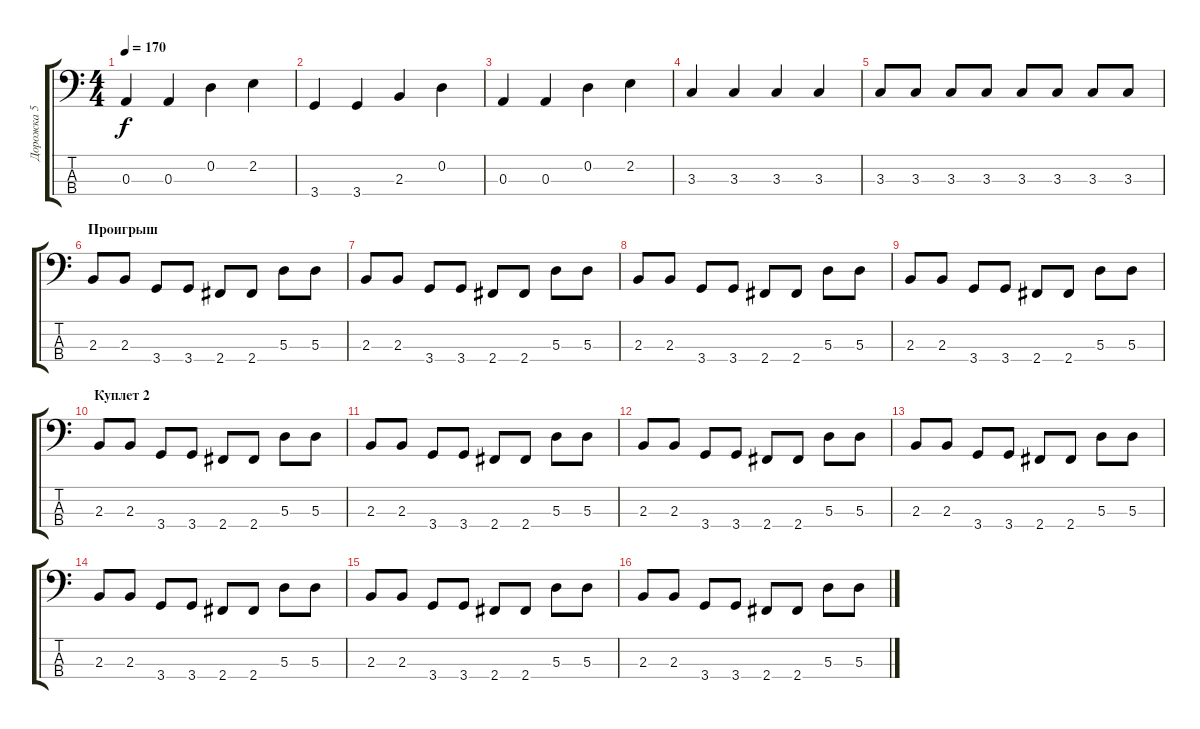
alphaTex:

\track ("Дорожка 5" "Дорожка 5") {instrument electricbasspick}
\staff {score tabs}
\tuning (G2 D2 A1 E1) {hide}
\ts (4 4)
\tempo 170
\clef f4
\ks c
0.3.4{dy f} 0.3.4 0.2.4 2.2.4 |
3.4.4 3.4.4 2.3.4 0.2.4 |
0.3.4 0.3.4 0.2.4 2.2.4 |
3.3.4 3.3.4 3.3.4 3.3.4 |
3.3.8 3.3.8 3.3.8 3.3.8 3.3.8 3.3.8 3.3.8 3.3.8 |
\section ("" "Проигрыш")
2.3.8 2.3.8 3.4.8 3.4.8 2.4.8 2.4.8 5.3.8 5.3.8 |
2.3.8 2.3.8 3.4.8 3.4.8 2.4.8 2.4.8 5.3.8 5.3.8 |
2.3.8 2.3.8 3.4.8 3.4.8 2.4.8 2.4.8 5.3.8 5.3.8 |
2.3.8 2.3.8 3.4.8 3.4.8 2.4.8 2.4.8 5.3.8 5.3.8 |
\section ("" "Куплет 2")
2.3.8 2.3.8 3.4.8 3.4.8 2.4.8 2.4.8 5.3.8 5.3.8 |
2.3.8 2.3.8 3.4.8 3.4.8 2.4.8 2.4.8 5.3.8 5.3.8 |
2.3.8 2.3.8 3.4.8 3.4.8 2.4.8 2.4.8 5.3.8 5.3.8 |
2.3.8 2.3.8 3.4.8 3.4.8 2.4.8 2.4.8 5.3.8 5.3.8 |
2.3.8 2.3.8 3.4.8 3.4.8 2.4.8 2.4.8 5.3.8 5.3.8 |
2.3.8 2.3.8 3.4.8 3.4.8 2.4.8 2.4.8 5.3.8 5.3.8 |
2.3.8 2.3.8 3.4.8 3.4.8 2.4.8 2.4.8 5.3.8 5.3.8
